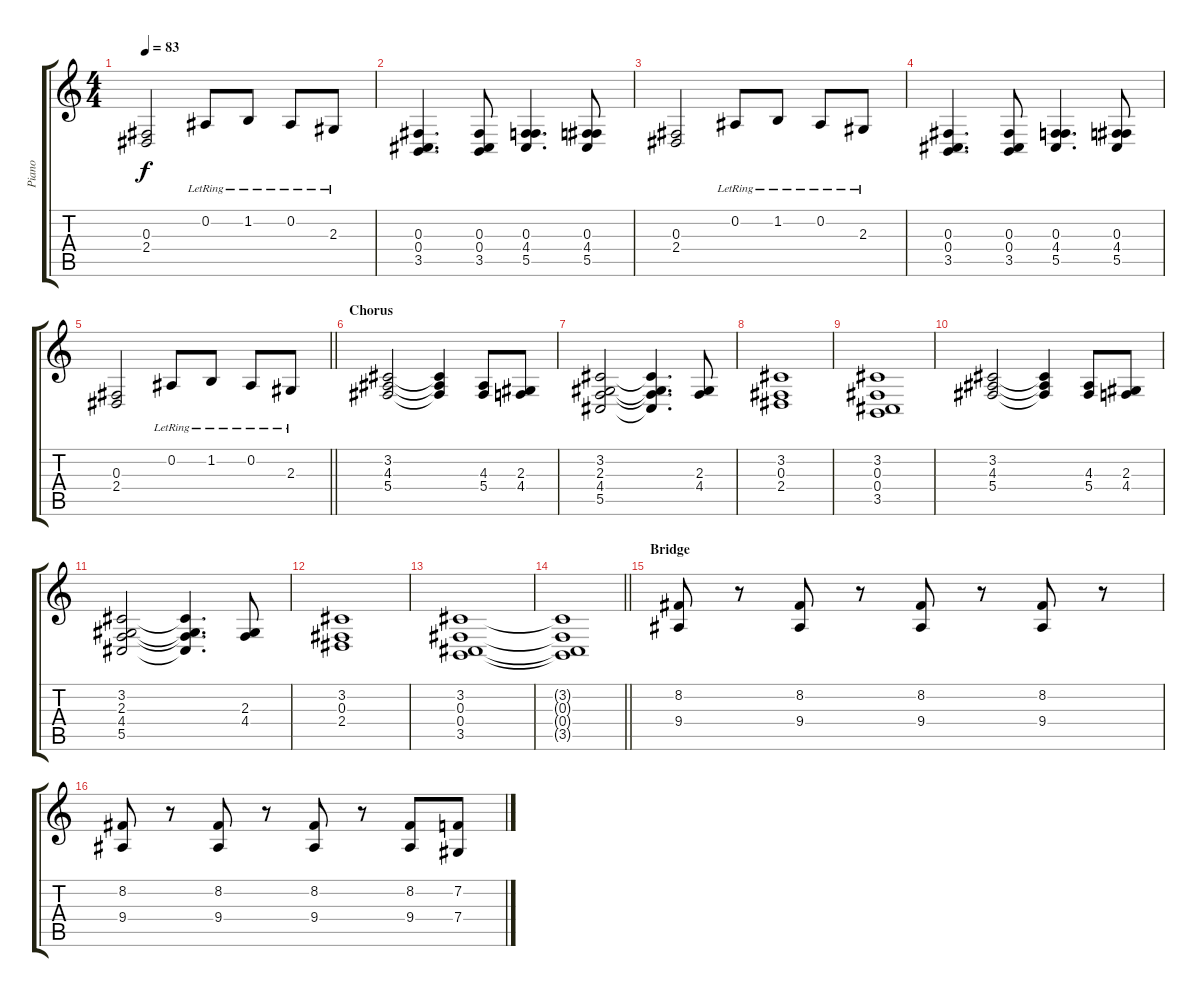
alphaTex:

\track ("Piano" "Piano") {instrument acousticgrandpiano}
\staff {score tabs}
\tuning (Eb4 Bb3 Gb3 Db3 Ab2 Eb2) {hide}
\ts (4 4)
\tempo 83
\clef g2
\ks c
(0.3 2.4).2{dy f} 0.2{lr}.8 1.2{lr}.8 0.2{lr}.8 2.3{lr}.8 |
(0.3 0.4 3.5).4{d} (0.3 0.4 3.5).8 (0.3 4.4 5.5).4{d} (0.3 4.4 5.5).8 |
(0.3 2.4).2 0.2{lr}.8 1.2{lr}.8 0.2{lr}.8 2.3{lr}.8 |
(0.3 0.4 3.5).4{d} (0.3 0.4 3.5).8 (0.3 4.4 5.5).4{d} (0.3 4.4 5.5).8 |
\barLineRight lightlight
(0.3 2.4).2 0.2{lr}.8 1.2{lr}.8 0.2{lr}.8 2.3{lr}.8 |
\section ("" "Chorus")
(3.2 4.3 5.4).2 (3.2{t} 4.3{t} 5.4{t}).4 (4.3 5.4).8 (2.3 4.4).8 |
(3.2 2.3 4.4 5.5).2 (3.2{t} 2.3{t} 4.4{t} 5.5{t}).4{d} (2.3 4.4).8 |
(3.2 0.3 2.4).1 |
(3.2 0.3 0.4 3.5).1 |
(3.2 4.3 5.4).2 (3.2{t} 4.3{t} 5.4{t}).4 (4.3 5.4).8 (2.3 4.4).8 |
(3.2 2.3 4.4 5.5).2 (3.2{t} 2.3{t} 4.4{t} 5.5{t}).4{d} (2.3 4.4).8 |
(3.2 0.3 2.4).1 |
(3.2 0.3 0.4 3.5).1 |
\barLineRight lightlight
(3.2{t} 0.3{t} 0.4{t} 3.5{t}).1 |
\section ("" "Bridge")
(8.2 9.4).8 r.8 (8.2 9.4).8 r.8 (8.2 9.4).8 r.8 (8.2 9.4).8 r.8 |
(8.2 9.4).8 r.8 (8.2 9.4).8 r.8 (8.2 9.4).8 r.8 (8.2 9.4).8 (7.2 7.4).8
